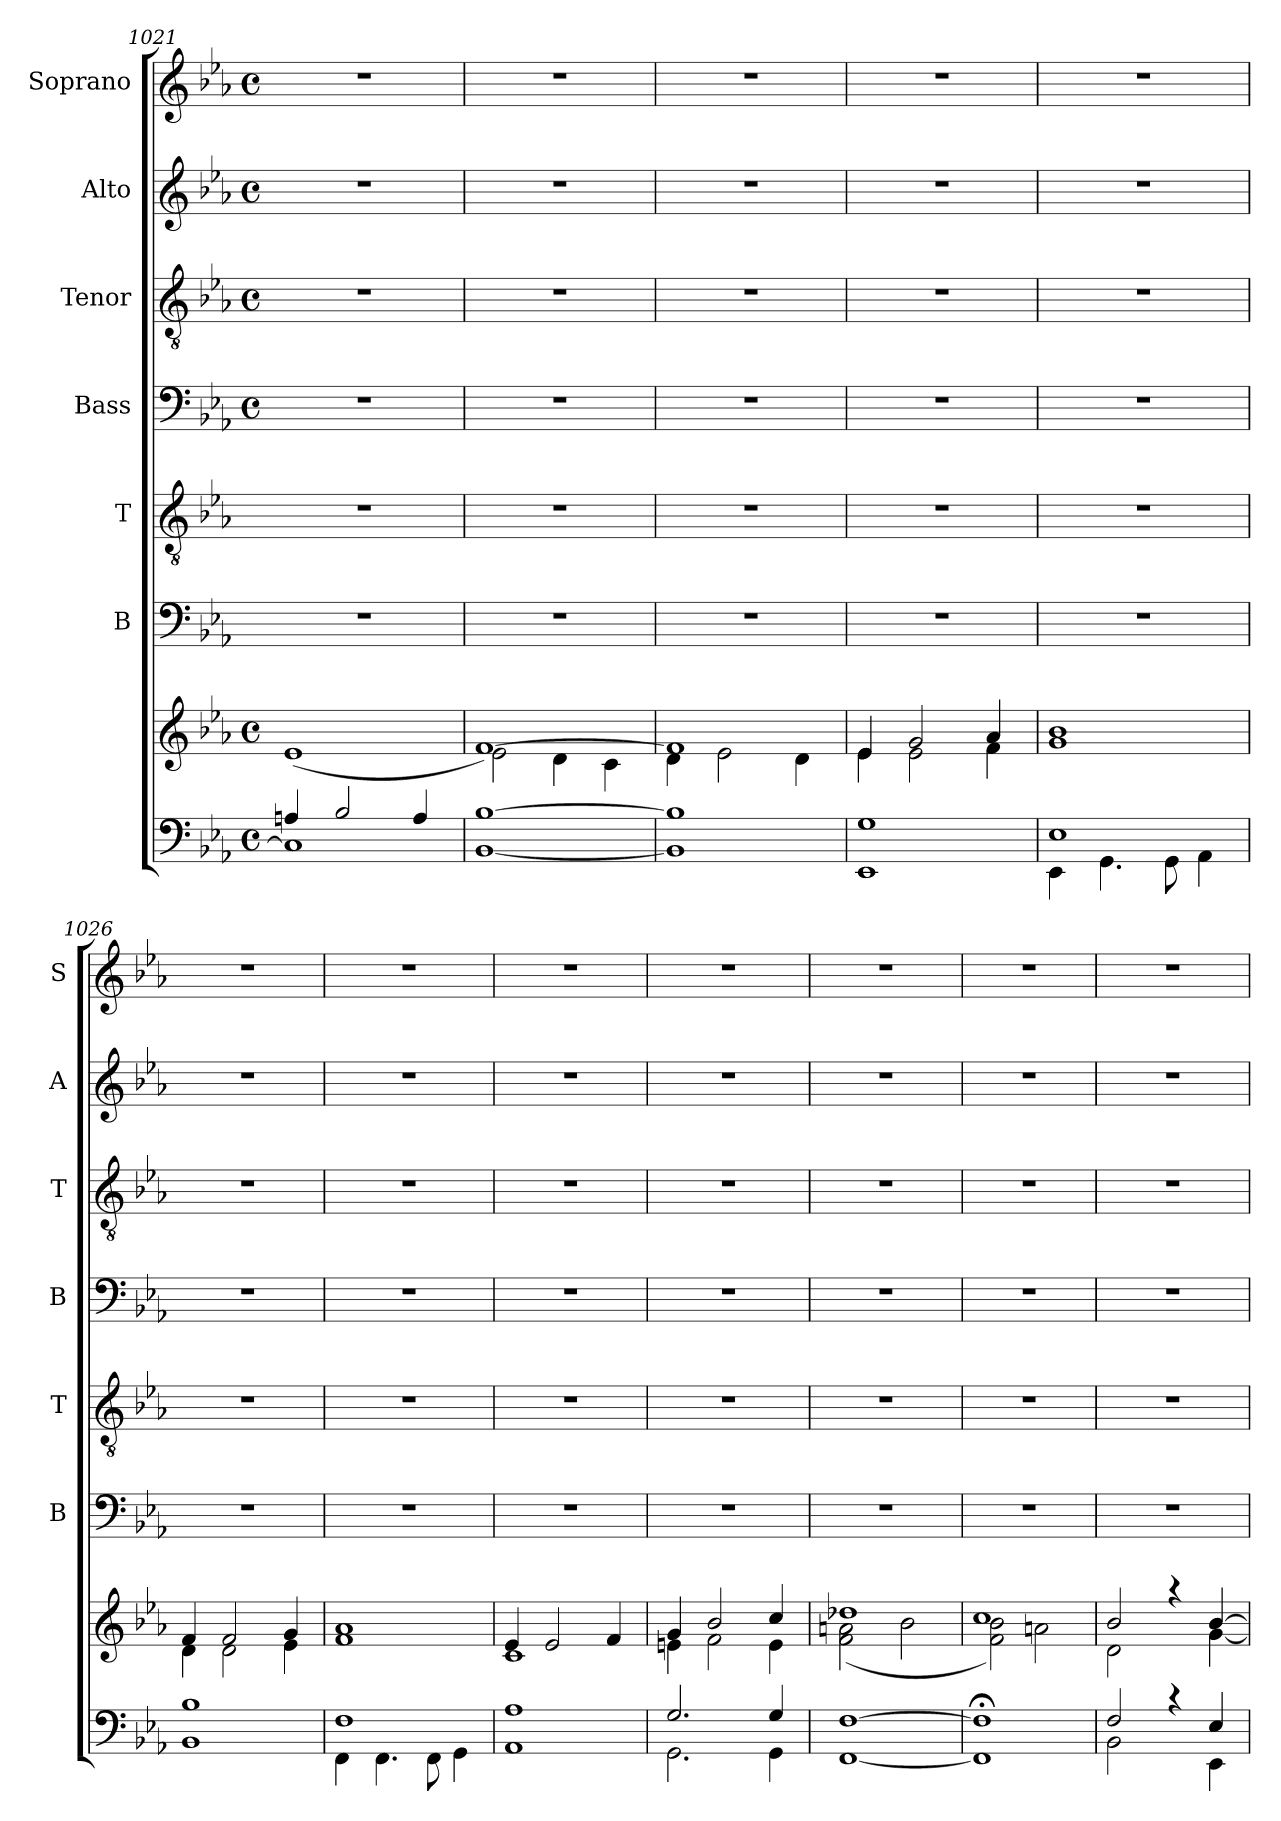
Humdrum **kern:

**kern	**kern	**kern	**kern	**kern	**kern	**kern	**kern
*part8	*part7	*part6	*part5	*part4	*part3	*part2	*part1
*staff8	*staff7	*staff6	*staff5	*staff4	*staff3	*staff2	*staff1
*	*	*I"B	*I"T	*I"Bass	*I"Tenor	*I"Alto	*I"Soprano
*	*	*I'B	*I'T	*I'B	*I'T	*I'A	*I'S
*clefF4	*clefG2	*clefF4	*clefGv2	*clefF4	*clefGv2	*clefG2	*clefG2
*k[b-e-a-]	*k[b-e-a-]	*k[b-e-a-]	*k[b-e-a-]	*k[b-e-a-]	*k[b-e-a-]	*k[b-e-a-]	*k[b-e-a-]
*E-:	*E-:	*E-:	*E-:	*E-:	*E-:	*E-:	*E-:
*M4/4	*M4/4	*	*	*M4/4	*M4/4	*M4/4	*M4/4
*met(c)	*met(c)	*	*	*met(c)	*met(c)	*met(c)	*met(c)
=1021	=1021	=1021	=1021	=1021	=1021	=1021	=1021
*^	*	*	*	*	*	*	*
4An/	1C]	(<1e-	1r	1r	1r	1r	1r	1r
2B-/	.	.	.	.	.	.	.	.
4A/	.	.	.	.	.	.	.	.
*v	*v	*	*	*	*	*	*	*
=1022	=1022	=1022	=1022	=1022	=1022	=1022	=1022
*	*^	*	*	*	*	*	*
[<1BB- [>1B-	[>1f)	2e-\	1r	1r	1r	1r	1r	1r
.	.	4d\	.	.	.	.	.	.
.	.	4c\	.	.	.	.	.	.
=1023	=1023	=1023	=1023	=1023	=1023	=1023	=1023	=1023
1BB-] 1B-]	1f]	4d\	1r	1r	1r	1r	1r	1r
.	.	2e-\	.	.	.	.	.	.
.	.	4d\	.	.	.	.	.	.
=1024	=1024	=1024	=1024	=1024	=1024	=1024	=1024	=1024
1EE- 1G	4e-/	4e-\	1r	1r	1r	1r	1r	1r
.	2g/	2e-\	.	.	.	.	.	.
.	4a-/	4f\	.	.	.	.	.	.
*	*v	*v	*	*	*	*	*	*
=1025	=1025	=1025	=1025	=1025	=1025	=1025	=1025
*^	*	*	*	*	*	*	*
1E-	4EE-\	1g 1b-	1r	1r	1r	1r	1r	1r
.	4.GG\	.	.	.	.	.	.	.
.	8GG\	.	.	.	.	.	.	.
.	4AA-\	.	.	.	.	.	.	.
*v	*v	*	*	*	*	*	*	*
!!LO:LB:g=z
=1026	=1026	=1026	=1026	=1026	=1026	=1026	=1026
*	*^	*	*	*	*	*	*
1BB- 1B-	4f/	4d\	1r	1r	1r	1r	1r	1r
.	2f/	2d\	.	.	.	.	.	.
.	4g/	4e-\	.	.	.	.	.	.
*	*v	*v	*	*	*	*	*	*
=1027	=1027	=1027	=1027	=1027	=1027	=1027	=1027
*^	*	*	*	*	*	*	*
1F	4FF\	1f 1a-	1r	1r	1r	1r	1r	1r
.	4.FF\	.	.	.	.	.	.	.
.	8FF\	.	.	.	.	.	.	.
.	4GG\	.	.	.	.	.	.	.
*v	*v	*	*	*	*	*	*	*
=1028	=1028	=1028	=1028	=1028	=1028	=1028	=1028
*	*^	*	*	*	*	*	*
1AA- 1A-	4e-/	1c	1r	1r	1r	1r	1r	1r
.	2e-/	.	.	.	.	.	.	.
.	4f/	.	.	.	.	.	.	.
=1029	=1029	=1029	=1029	=1029	=1029	=1029	=1029	=1029
*^	*	*	*	*	*	*	*	*
2.G/	2.GG\	4g/	4en\	1r	1r	1r	1r	1r	1r
.	.	2b-/	2f\	.	.	.	.	.	.
4G/	4GG\	4cc/	4e\	.	.	.	.	.	.
*v	*v	*	*	*	*	*	*	*	*
=1030	=1030	=1030	=1030	=1030	=1030	=1030	=1030	=1030
[<1FF [>1F	1dd-X	(<2f\ 2an\	1r	1r	1r	1r	1r	1r
.	.	2b-\	.	.	.	.	.	.
=1031	=1031	=1031	=1031	=1031	=1031	=1031	=1031	=1031
1FF]; 1F];	1cc	2f\ 2b-\)	1r	1r	1r	1r	1r	1r
.	.	2an\	.	.	.	.	.	.
!!LO:LB:g=z
=1032	=1032	=1032	=1032	=1032	=1032	=1032	=1032	=1032
*^	*	*	*	*	*	*	*	*
2F/	2BB-\	2b-/	2d\	1r	1r	1r	1r	1r	1r
4rc	4ryy	4raa	4ryy	.	.	.	.	.	.
4E-/	4EE-\	[>4b-/	[<4g\	.	.	.	.	.	.
*v	*v	*	*	*	*	*	*	*	*
*	*v	*v	*	*	*	*	*	*
=	=	=	=	=	=	=	=
*-	*-	*-	*-	*-	*-	*-	*-
